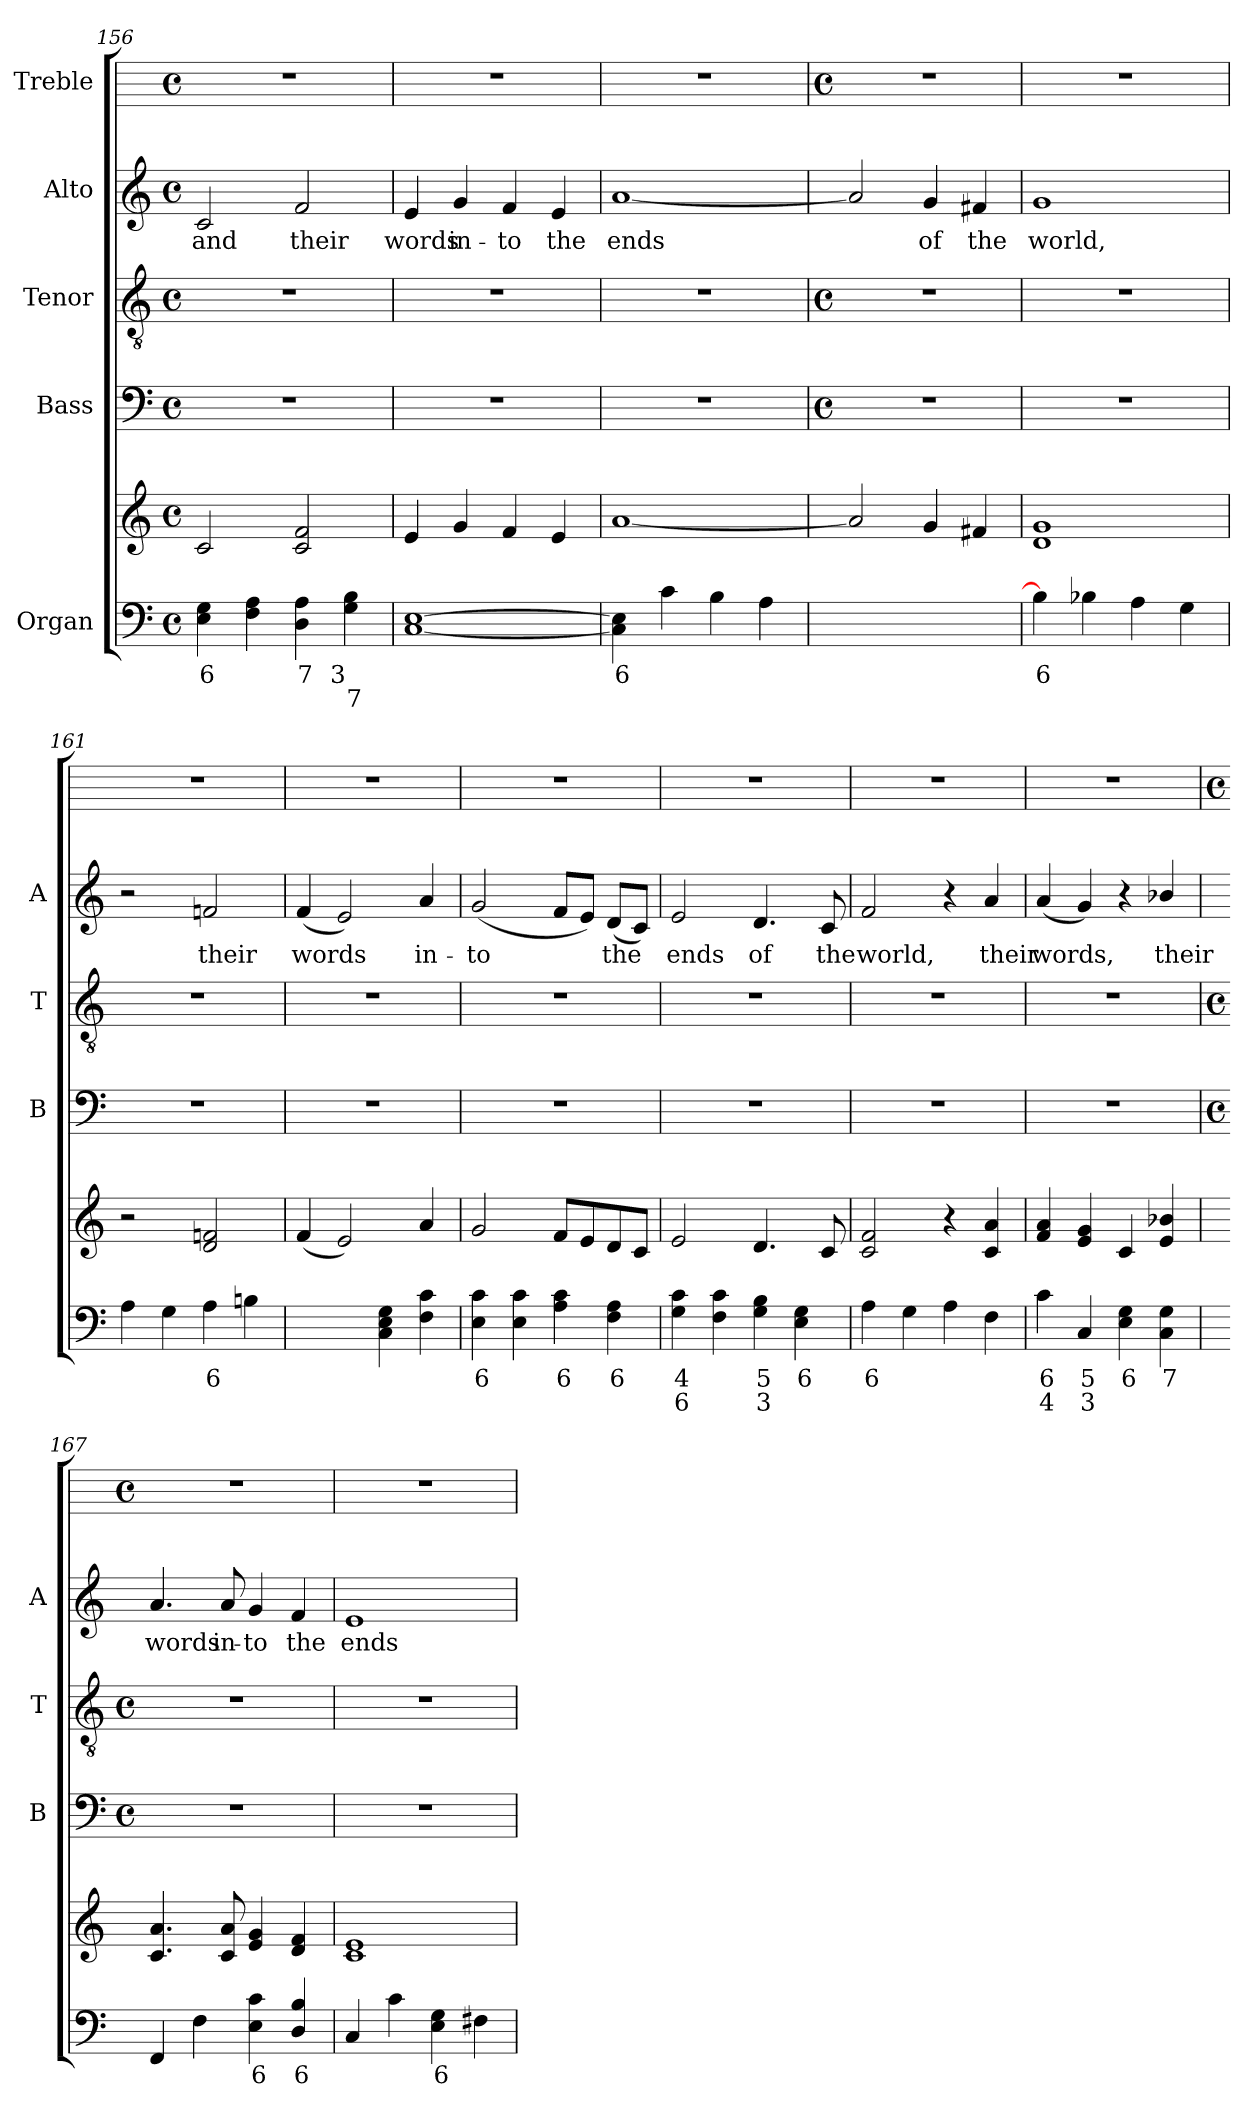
**kern	**text	**text	**kern	**kern	**kern	**kern	**text	**kern
*part5	*part5	*part5	*part5	*part4	*part3	*part2	*part2	*part1
*staff6	*staff6	*staff6	*staff5	*staff4	*staff3	*staff2	*staff2	*staff1
*I"Organ	*	*	*	*I"Bass	*I"Tenor	*I"Alto	*	*I"Treble
*	*	*	*	*I'B	*I'T	*I'A	*	*
*clefF4	*	*	*clefG2	*clefF4	*clefGv2	*clefG2	*	*
*k[]	*	*	*k[]	*k[]	*k[]	*k[]	*	*
*C:	*	*	*C:	*C:	*C:	*C:	*	*
*M4/4	*	*	*M4/4	*M4/4	*M4/4	*M4/4	*	*M4/4
*met(c)	*	*	*met(c)	*met(c)	*met(c)	*met(c)	*	*met(c)
=156	=156	=156	=156	=156	=156	=156	=156	=156
!	!LO:LY:b	!	!	!	!	!	!LO:LY:b	!
4E 4G	6	.	2c	1r	1r	2c	and	1r
4F 4A	.	.	.	.	.	.	.	.
!	!LO:LY:b	!	!	!	!	!	!LO:LY:b	!
4D 4A	7	.	2c 2f	.	.	2f	their	.
!	!LO:LY:b	!LO:LY:b	!	!	!	!	!	!
4G 4B	3	7	.	.	.	.	.	.
=157	=157	=157	=157	=157	=157	=157	=157	=157
!	!	!	!	!	!	!	!LO:LY:b	!
[1C [1E	.	.	4e	1r	1r	4e	words	1r
!	!	!	!	!	!	!	!LO:LY:b	!
.	.	.	4g	.	.	4g	in-	.
!	!	!	!	!	!	!	!LO:LY:b	!
.	.	.	4f	.	.	4f	-to	.
!	!	!	!	!	!	!	!LO:LY:b	!
.	.	.	4e	.	.	4e	the	.
=158	=158	=158	=158	=158	=158	=158	=158	=158
!	!LO:LY:b	!	!	!	!	!	!LO:LY:b	!
4C] 4E]	6	.	[1a	1r	1r	[1a	ends	1r
4c	.	.	.	.	.	.	.	.
4B	.	.	.	.	.	.	.	.
4A	.	.	.	.	.	.	.	.
!!LO:LB:g=z
=159	=159	=159	=159	=159	=159	=159	=159	=159
*	*	*	*	*M4/4	*M4/4	*	*	*M4/4
*	*	*	*	*met(c)	*met(c)	*	*	*met(c)
!	!LO:LY:b	!	!	!	!	!	!	!
[2Byy [2dyy	7	.	2a]	1r	1r	2a]	.	1r
!	!LO:LY:b	!	!	!	!	!	!LO:LY:b	!
4Byy_ 4dyy_	6	.	4g	.	.	4g	of	.
!	!LO:LY:b	!	!	!	!	!	!LO:LY:b	!
4Byy] 4dyy]	5+	.	4f#X	.	.	4f#X	the	.
=160	=160	=160	=160	=160	=160	=160	=160	=160
!	!LO:LY:b	!	!	!	!	!	!LO:LY:b	!
4B]	6	.	1d 1g	1r	1r	1g	world,	1r
4B-X	.	.	.	.	.	.	.	.
4A	.	.	.	.	.	.	.	.
4G	.	.	.	.	.	.	.	.
=161	=161	=161	=161	=161	=161	=161	=161	=161
4A	.	.	2r	1r	1r	2r	.	1r
4G	.	.	.	.	.	.	.	.
!	!LO:LY:b	!	!	!	!	!	!LO:LY:b	!
4A	6	.	2d 2fn	.	.	2fn	their	.
4Bn	.	.	.	.	.	.	.	.
=162	=162	=162	=162	=162	=162	=162	=162	=162
!	!LO:LY:b	!	!	!	!	!	!LO:LY:b	!
[4cyy	4	.	(<4f	1r	1r	(<4f	words	1r
!	!LO:LY:b	!	!	!	!	!	!	!
4cyy]	3	.	2e)	.	.	2e)	.	.
4C 4E 4G	.	.	.	.	.	.	.	.
!	!	!	!	!	!	!	!LO:LY:b	!
4F 4c	.	.	4a	.	.	4a	in-	.
=163	=163	=163	=163	=163	=163	=163	=163	=163
!	!LO:LY:b	!	!	!	!	!	!LO:LY:b	!
4E 4c	6	.	2g	1r	1r	(<2g	-to	1r
4E 4c	.	.	.	.	.	.	.	.
!	!LO:LY:b	!	!	!	!	!	!	!
4A 4c	6	.	8fL	.	.	8fL	.	.
.	.	.	8e	.	.	8eJ)	.	.
!	!LO:LY:b	!	!	!	!	!	!LO:LY:b	!
4F 4A	6	.	8d	.	.	(<8dL	the	.
.	.	.	8cJ	.	.	8cJ)	.	.
=164	=164	=164	=164	=164	=164	=164	=164	=164
!	!LO:LY:b	!LO:LY:b	!	!	!	!	!LO:LY:b	!
4G 4c	4	6	2e	1r	1r	2e	ends	1r
4F 4c	.	.	.	.	.	.	.	.
!	!LO:LY:b	!LO:LY:b	!	!	!	!	!LO:LY:b	!
4G 4B	5	3	4.d	.	.	4.d	of	.
!	!LO:LY:b	!	!	!	!	!	!	!
4E 4G	6	.	.	.	.	.	.	.
!	!	!	!	!	!	!	!LO:LY:b	!
.	.	.	8c	.	.	8c	the	.
=165	=165	=165	=165	=165	=165	=165	=165	=165
!	!LO:LY:b	!	!	!	!	!	!LO:LY:b	!
4A	6	.	2c 2f	1r	1r	2f	world,	1r
4G	.	.	.	.	.	.	.	.
4A	.	.	4r	.	.	4r	.	.
!	!	!	!	!	!	!	!LO:LY:b	!
4F	.	.	4c 4a	.	.	4a	their	.
=166	=166	=166	=166	=166	=166	=166	=166	=166
!	!LO:LY:b	!LO:LY:b	!	!	!	!	!LO:LY:b	!
4c	6	4	4f 4a	1r	1r	(<4a	words,	1r
!	!LO:LY:b	!LO:LY:b	!	!	!	!	!	!
4C	5	3	4e 4g	.	.	4g)	.	.
!	!LO:LY:b	!	!	!	!	!	!	!
4E 4G	6	.	4c	.	.	4r	.	.
!	!LO:LY:b	!	!	!	!	!	!LO:LY:b	!
4C 4G	7	.	4e/ 4b-X/	.	.	4b-X/	their	.
!!LO:LB:g=z
=167	=167	=167	=167	=167	=167	=167	=167	=167
*	*	*	*	*M4/4	*M4/4	*	*	*M4/4
*	*	*	*	*met(c)	*met(c)	*	*	*met(c)
!	!	!	!	!	!	!	!LO:LY:b	!
4FF	.	.	4.c 4.a	1r	1r	4.a	words	1r
4F	.	.	.	.	.	.	.	.
!	!	!	!	!	!	!	!LO:LY:b	!
.	.	.	8c 8a	.	.	8a	in-	.
!	!LO:LY:b	!	!	!	!	!	!LO:LY:b	!
4E 4c	6	.	4e 4g	.	.	4g	-to	.
!	!LO:LY:b	!	!	!	!	!	!LO:LY:b	!
4D/ 4B/	6	.	4d 4f	.	.	4f	the	.
=168	=168	=168	=168	=168	=168	=168	=168	=168
!	!	!	!	!	!	!	!LO:LY:b	!
4C	.	.	1c 1e	1r	1r	1e	ends	1r
4c	.	.	.	.	.	.	.	.
!	!LO:LY:b	!	!	!	!	!	!	!
4E 4G	6	.	.	.	.	.	.	.
4F#X	.	.	.	.	.	.	.	.
=	=	=	=	=	=	=	=	=
*-	*-	*-	*-	*-	*-	*-	*-	*-
